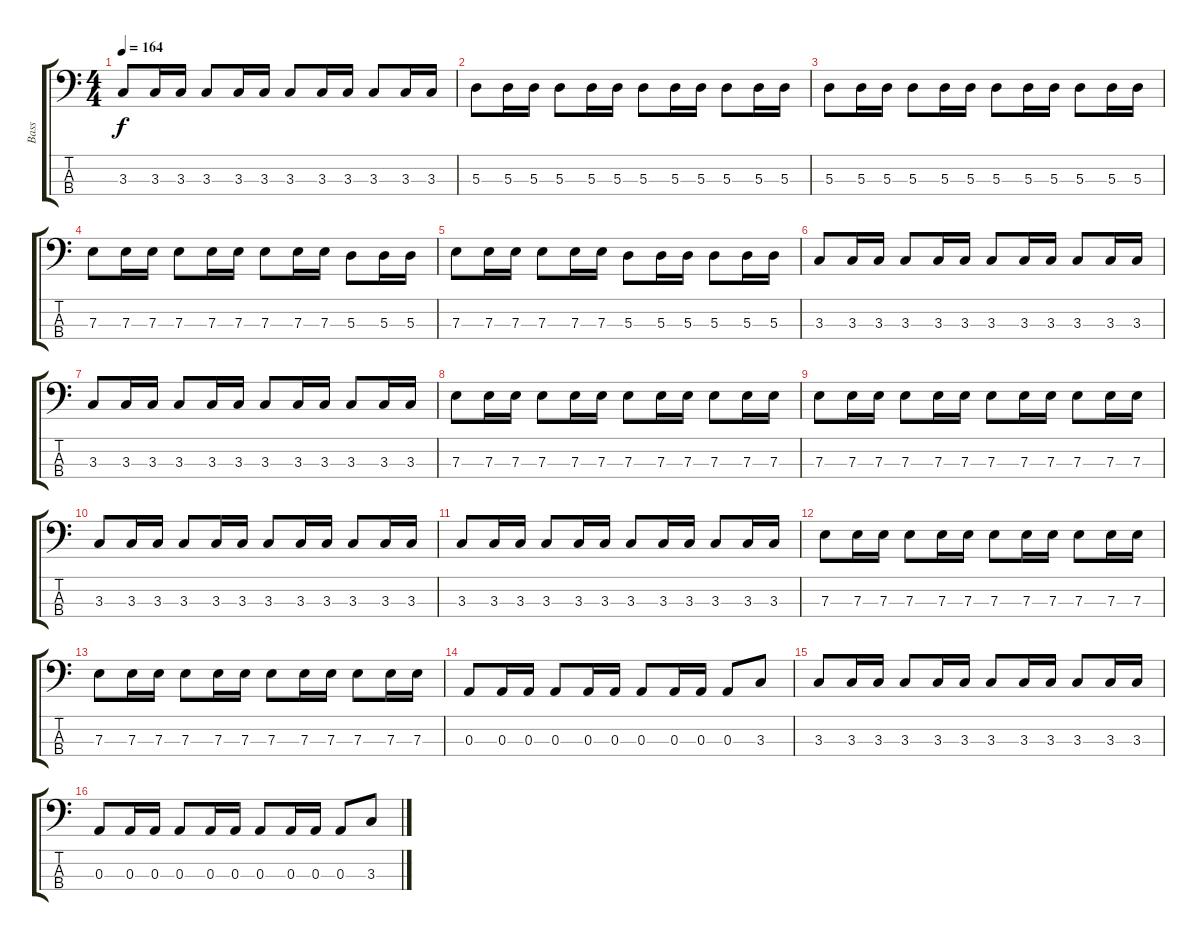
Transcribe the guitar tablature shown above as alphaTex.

\track ("Bass" "Bass") {instrument electricbasspick}
\staff {score tabs}
\tuning (G2 D2 A1 E1) {hide}
\ts (4 4)
\tempo 164
\clef f4
\ks c
3.3.8{dy f} 3.3.16 3.3.16 3.3.8 3.3.16 3.3.16 3.3.8 3.3.16 3.3.16 3.3.8 3.3.16 3.3.16 |
5.3.8 5.3.16 5.3.16 5.3.8 5.3.16 5.3.16 5.3.8 5.3.16 5.3.16 5.3.8 5.3.16 5.3.16 |
5.3.8 5.3.16 5.3.16 5.3.8 5.3.16 5.3.16 5.3.8 5.3.16 5.3.16 5.3.8 5.3.16 5.3.16 |
7.3.8 7.3.16 7.3.16 7.3.8 7.3.16 7.3.16 7.3.8 7.3.16 7.3.16 5.3.8 5.3.16 5.3.16 |
7.3.8 7.3.16 7.3.16 7.3.8 7.3.16 7.3.16 5.3.8 5.3.16 5.3.16 5.3.8 5.3.16 5.3.16 |
3.3.8 3.3.16 3.3.16 3.3.8 3.3.16 3.3.16 3.3.8 3.3.16 3.3.16 3.3.8 3.3.16 3.3.16 |
3.3.8 3.3.16 3.3.16 3.3.8 3.3.16 3.3.16 3.3.8 3.3.16 3.3.16 3.3.8 3.3.16 3.3.16 |
7.3.8 7.3.16 7.3.16 7.3.8 7.3.16 7.3.16 7.3.8 7.3.16 7.3.16 7.3.8 7.3.16 7.3.16 |
7.3.8 7.3.16 7.3.16 7.3.8 7.3.16 7.3.16 7.3.8 7.3.16 7.3.16 7.3.8 7.3.16 7.3.16 |
3.3.8 3.3.16 3.3.16 3.3.8 3.3.16 3.3.16 3.3.8 3.3.16 3.3.16 3.3.8 3.3.16 3.3.16 |
3.3.8 3.3.16 3.3.16 3.3.8 3.3.16 3.3.16 3.3.8 3.3.16 3.3.16 3.3.8 3.3.16 3.3.16 |
7.3.8 7.3.16 7.3.16 7.3.8 7.3.16 7.3.16 7.3.8 7.3.16 7.3.16 7.3.8 7.3.16 7.3.16 |
7.3.8 7.3.16 7.3.16 7.3.8 7.3.16 7.3.16 7.3.8 7.3.16 7.3.16 7.3.8 7.3.16 7.3.16 |
0.3.8 0.3.16 0.3.16 0.3.8 0.3.16 0.3.16 0.3.8 0.3.16 0.3.16 0.3.8 3.3.8 |
3.3.8 3.3.16 3.3.16 3.3.8 3.3.16 3.3.16 3.3.8 3.3.16 3.3.16 3.3.8 3.3.16 3.3.16 |
0.3.8 0.3.16 0.3.16 0.3.8 0.3.16 0.3.16 0.3.8 0.3.16 0.3.16 0.3.8 3.3.8
